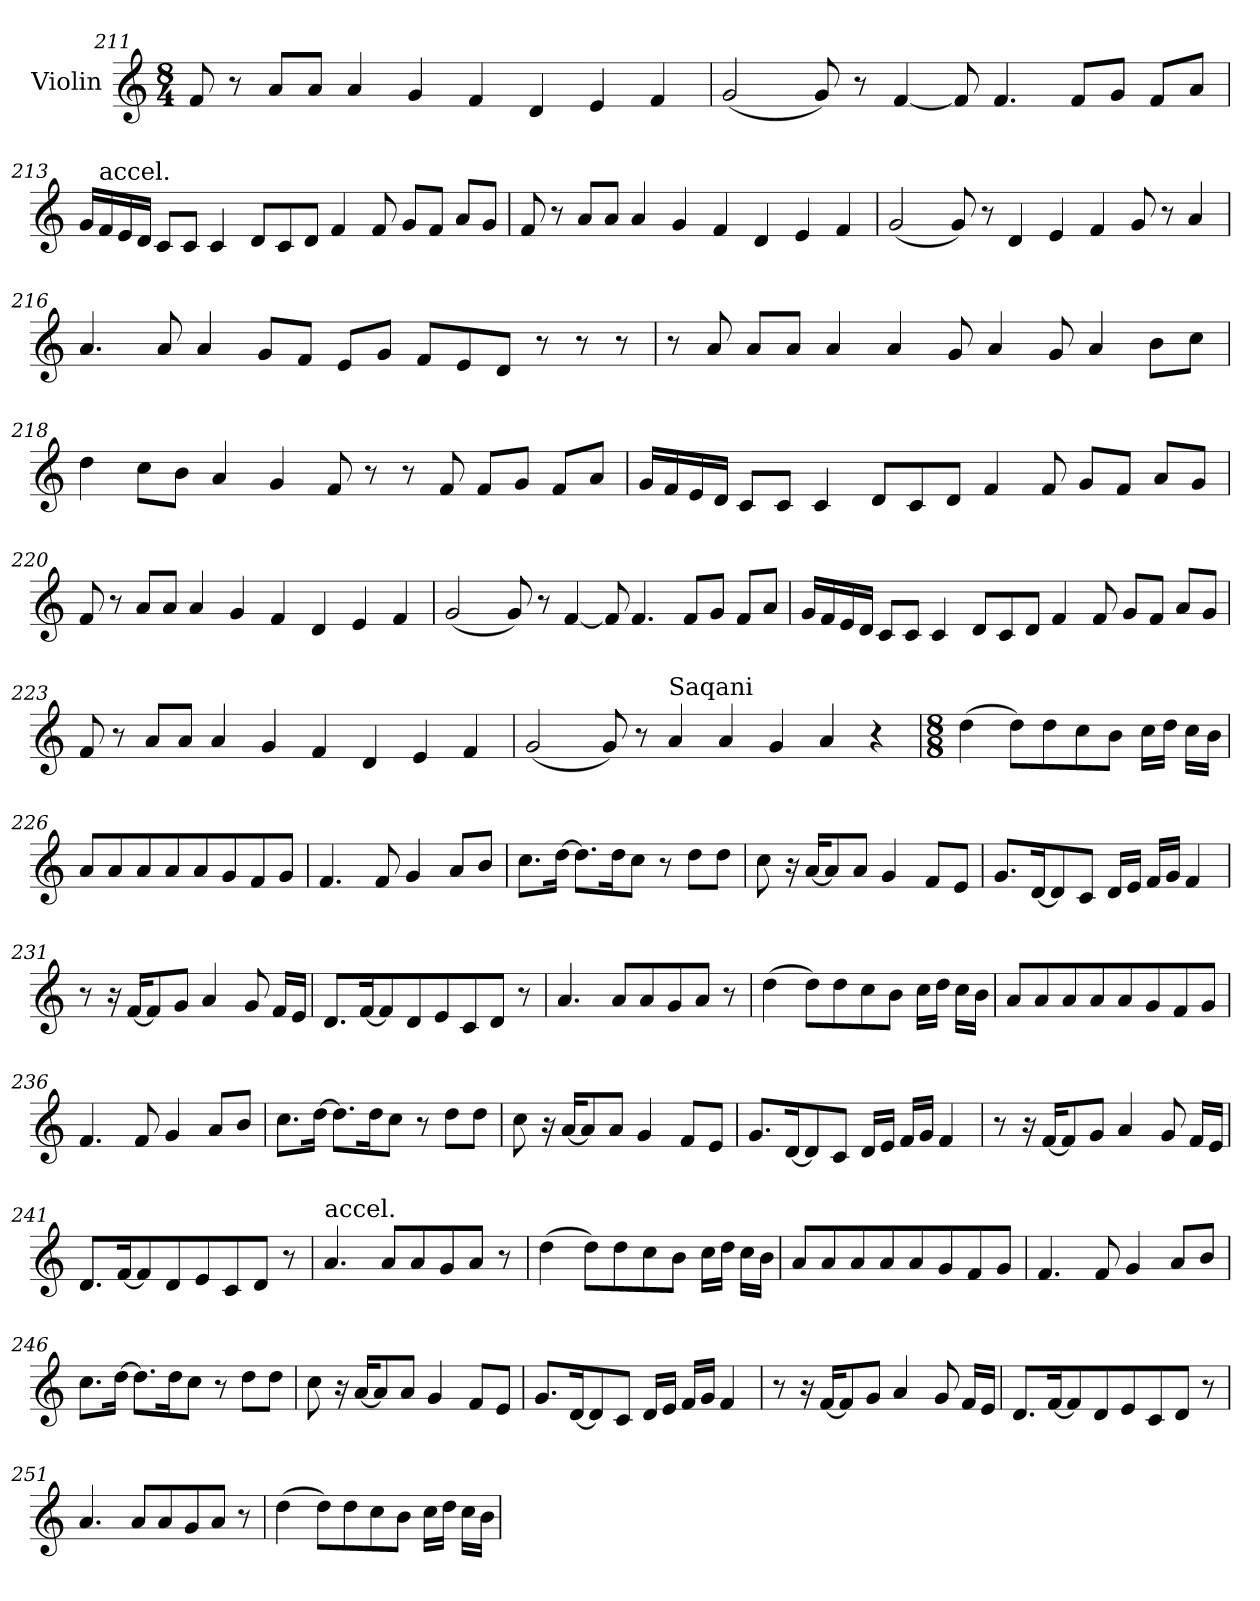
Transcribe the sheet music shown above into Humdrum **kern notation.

**kern
*part1
*staff1
*I"Violin
!!LO:PB:g=z
*clefG2
*k[]
*C:
*M8/4
=211
8f/
8r
8a/L
8a/J
4a/
4g/
4f/
4d/
4e/
4f/
=212
(2g/
8g/)
8r
[4f/
8f/]
4.f/
8f/L
8g/J
8f/L
8a/J
!!LO:LB:g=z
=213
16g/LL
!LO:TX:a:t=accel.
16f/
16e/
16d/JJ
8c/L
8c/J
4c/
8d/L
8c/
8d/J
4f/
8f/
8g/L
8f/J
8a/L
8g/J
=214
8f/
8r
8a/L
8a/J
4a/
4g/
4f/
4d/
4e/
4f/
!!LO:LB:g=z
=215
(2g/
8g/)
8r
4d/
4e/
4f/
8g/
8r
4a/
=216
4.a/
8a/
4a/
8g/L
8f/J
8e/L
8g/J
8f/L
8e/
8d/J
8r
8r
8r
!!LO:LB:g=z
=217
8r
8a/
8a/L
8a/J
4a/
4a/
8g/
4a/
8g/
4a/
8b\L
8cc\J
=218
4dd\
8cc\L
8b\J
4a/
4g/
8f/
8r
8r
8f/
8f/L
8g/J
8f/L
8a/J
!!LO:LB:g=z
=219
16g/LL
16f/
16e/
16d/JJ
8c/L
8c/J
4c/
8d/L
8c/
8d/J
4f/
8f/
8g/L
8f/J
8a/L
8g/J
=220
*MM100
8f/
8r
8a/L
8a/J
4a/
4g/
4f/
4d/
4e/
4f/
!!LO:LB:g=z
=221
(2g/
8g/)
8r
[4f/
8f/]
4.f/
8f/L
8g/J
8f/L
8a/J
=222
16g/LL
16f/
16e/
16d/JJ
8c/L
8c/J
4c/
8d/L
8c/
8d/J
4f/
8f/
8g/L
8f/J
8a/L
8g/J
!!LO:LB:g=z
=223
8f/
8r
8a/L
8a/J
4a/
4g/
4f/
4d/
4e/
4f/
=224
(2g/
8g/)
8r
!LO:TX:a:t=Saqani
4a/
4a/
4g/
4a/
4r
!!LO:PB:g=z
=225
*M8/8
*MM60
(4dd\
8dd\L)
8dd\
8cc\
8b\J
16cc\LL
16dd\JJ
16cc\LL
16b\JJ
!!LO:PB:g=z
=226
8a/L
8a/
8a/
8a/
8a/
8g/
8f/
8g/J
=227
4.f/
8f/
4g/
8a/L
8b/J
=228
8.cc\L
[16dd\Jk
8.dd\L]
16dd\K
8cc\J
8r
8dd\L
8dd\J
!!LO:PB:g=z
=229
8cc\
16r
[16a/KL
8a/]
8a/J
4g/
8f/L
8e/J
=230
8.g/L
[16d/K
8d/]
8c/J
16d/LL
16e/JJ
16f/LL
16g/JJ
4f/
=231
8r
16r
[16f/KL
8f/]
8g/J
4a/
8g/
16f/LL
16e/JJ
=232
8.d/L
[16f/K
8f/]
8d/
8e/
8c/
8d/J
8r
!!LO:PB:g=z
=233
4.a/
8a/L
8a/
8g/
8a/J
8r
!!LO:PB:g=z
=234
(4dd\
8dd\L)
8dd\
8cc\
8b\J
16cc\LL
16dd\JJ
16cc\LL
16b\JJ
=235
8a/L
8a/
8a/
8a/
8a/
8g/
8f/
8g/J
=236
4.f/
8f/
4g/
8a/L
8b/J
!!LO:PB:g=z
=237
8.cc\L
[16dd\Jk
8.dd\L]
16dd\K
8cc\J
8r
8dd\L
8dd\J
!!LO:PB:g=z
=238
8cc\
16r
[16a/KL
8a/]
8a/J
4g/
8f/L
8e/J
=239
8.g/L
[16d/K
8d/]
8c/J
16d/LL
16e/JJ
16f/LL
16g/JJ
4f/
!!LO:PB:g=z
=240
8r
16r
[16f/KL
8f/]
8g/J
4a/
8g/
16f/LL
16e/JJ
!!LO:PB:g=z
=241
8.d/L
[16f/K
8f/]
8d/
8e/
8c/
8d/J
8r
=242
!LO:TX:a:t=accel.
4.a/
8a/L
8a/
8g/
8a/J
8r
=243
(4dd\
8dd\L)
8dd\
8cc\
8b\J
16cc\LL
16dd\JJ
16cc\LL
16b\JJ
!!LO:PB:g=z
=244
8a/L
8a/
8a/
8a/
8a/
8g/
8f/
8g/J
!!LO:PB:g=z
=245
4.f/
8f/
4g/
8a/L
8b/J
=246
8.cc\L
[16dd\Jk
8.dd\L]
16dd\K
8cc\J
8r
8dd\L
8dd\J
=247
8cc\
16r
[16a/KL
8a/]
8a/J
4g/
8f/L
8e/J
!!LO:PB:g=z
=248
8.g/L
[16d/K
8d/]
8c/J
16d/LL
16e/JJ
16f/LL
16g/JJ
4f/
!!LO:PB:g=z
=249
8r
16r
[16f/KL
8f/]
8g/J
4a/
8g/
16f/LL
16e/JJ
=250
8.d/L
[16f/K
8f/]
8d/
8e/
8c/
8d/J
8r
=251
*MM70
4.a/
8a/L
8a/
8g/
8a/J
8r
!!LO:PB:g=z
=252
(4dd\
8dd\L)
8dd\
8cc\
8b\J
16cc\LL
16dd\JJ
16cc\LL
16b\JJ
=
*-
